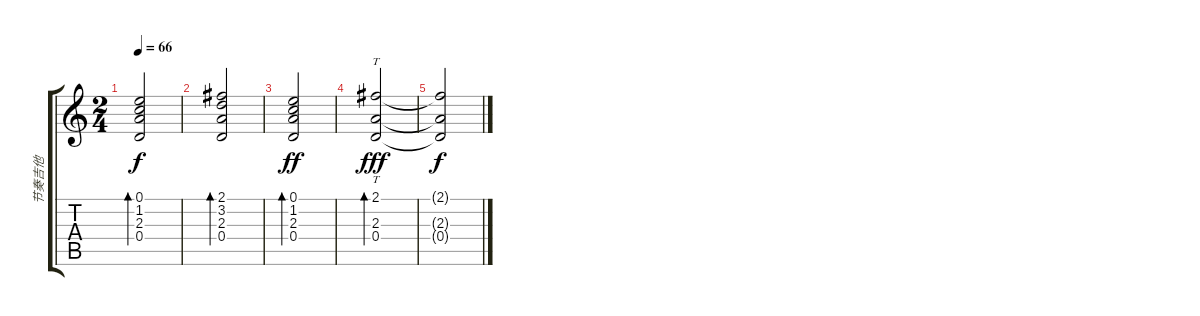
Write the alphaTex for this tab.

\track ("节奏吉他" "节奏吉他") {instrument acousticguitarsteel}
\staff {score tabs}
\tuning (E4 B3 G3 D3 A2 E2) {hide}
\ts (2 4)
\tempo 66
\clef g2
\ks c
(0.1 1.2 2.3 0.4).2{bd 240 dy f} |
(2.1 3.2 2.3 0.4).2{bd 240} |
(0.1 1.2 2.3 0.4).2{bd 240 dy ff} |
(2.1 2.3 0.4).2{tt bd 240 dy fff} |
(2.1{t} 2.3{t} 0.4{t}).2{dy f}
